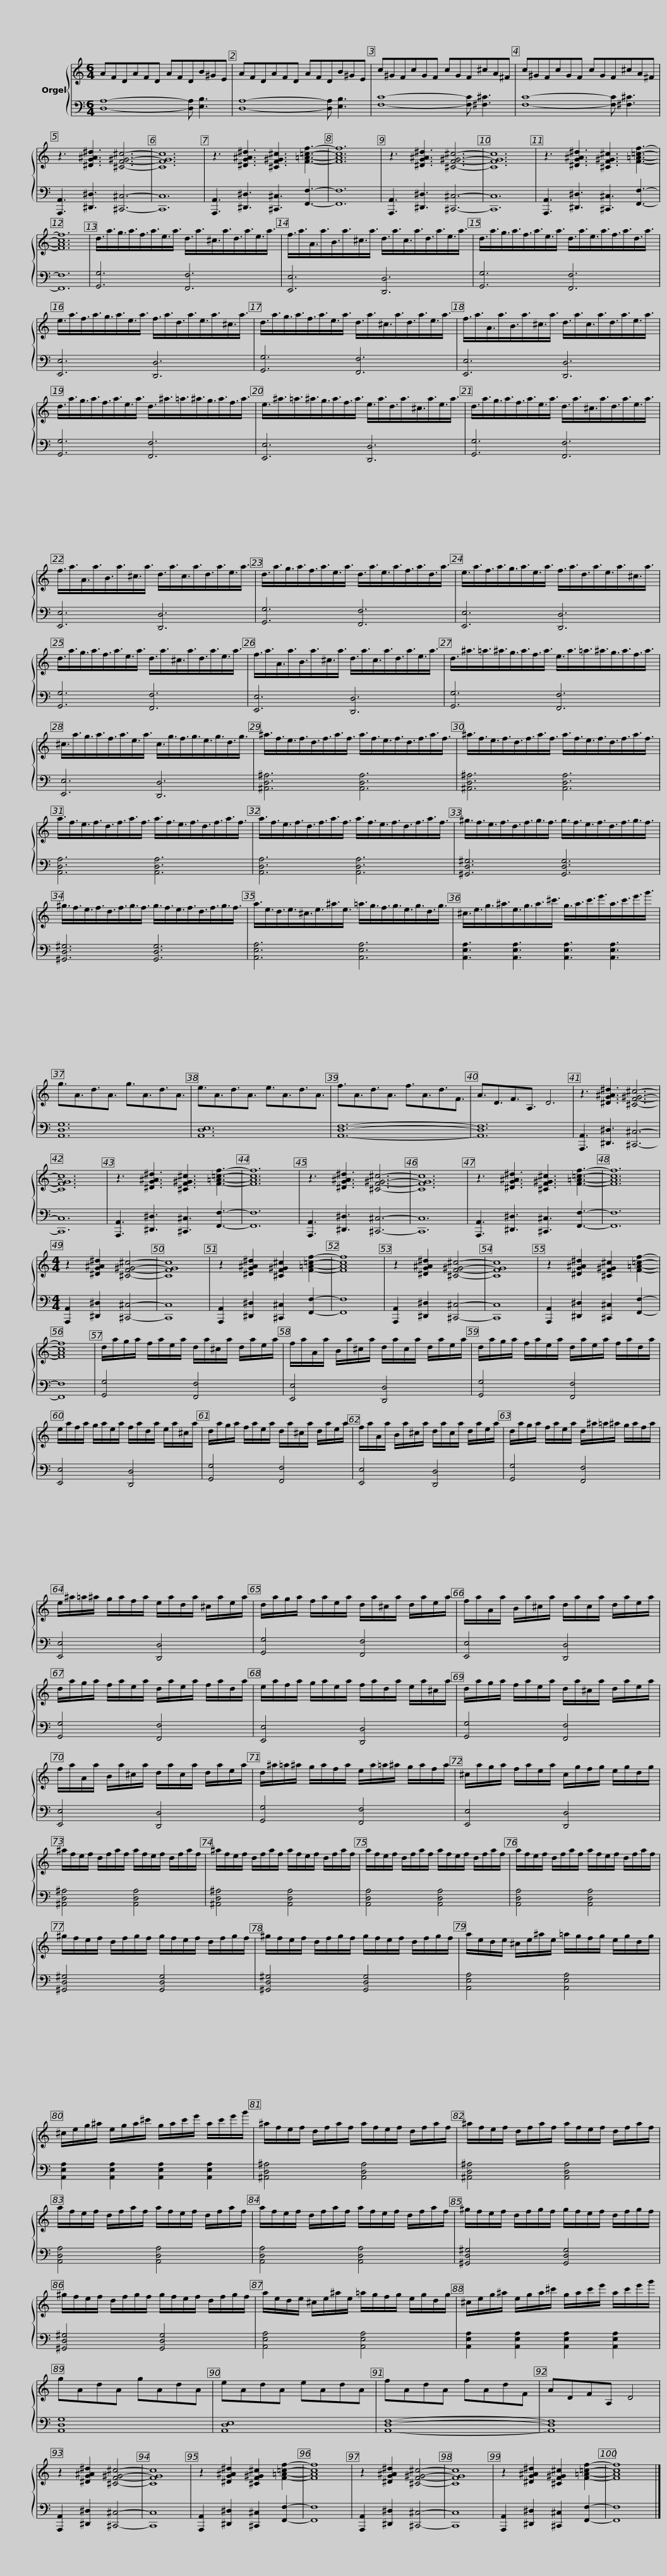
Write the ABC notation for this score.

X:1
%%score { 1 | 2 }
L:1/8
M:6/4
I:linebreak $
K:C
V:1 treble
V:2 bass
V:1
 AFDAFD AFDB^GE | AFDAFD AFDB^GE | c^GFcGF cGF^cA^F |$ c^GFcGF cGF^cA^F | z3 [^DG^A^d]3 [^CF^G^c]6- | %5
 [CFGc]12 | z3 [^DG^A^d]3 [^CF^G^c]3 [F=A=cf]3- | [FAcf]12 |$ z3 [^DG^A^d]3 [^CF^G^c]6- | [CFGc]12 | %10
 z3 [^DG^A^d]3 [^CF^G^c]3 [F=A=cf]3- | [FAcf]12 |$ d3/4a3/4g3/4a3/4f3/4a3/4e3/4a3/4 d3/4a3/4^c3/4a3/4d3/4a3/4e3/4a3/4 |$ f3/4a3/4A3/4a3/4B3/4a3/4^c3/4a3/4 d3/4a3/4c3/4a3/4d3/4a3/4e3/4a3/4 |$ d3/4a3/4g3/4a3/4f3/4a3/4e3/4a3/4 d3/4a3/4e3/4a3/4f3/4a3/4d3/4a3/4 |$ %15
 e3/4a3/4f3/4a3/4g3/4a3/4e3/4a3/4 f3/4a3/4d3/4a3/4e3/4a3/4^c3/4a3/4 |$ d3/4a3/4g3/4a3/4f3/4a3/4e3/4a3/4 d3/4a3/4^c3/4a3/4d3/4a3/4e3/4a3/4 |$ f3/4a3/4A3/4a3/4B3/4a3/4^c3/4a3/4 d3/4a3/4c3/4a3/4d3/4a3/4e3/4a3/4 |$ d3/4a3/4g3/4a3/4f3/4a3/4e3/4a3/4 d3/4^a3/4=a3/4^a3/4g3/4a3/4f3/4a3/4 |$ e3/4^a3/4=a3/4^a3/4g3/4a3/4f3/4a3/4 e3/4a3/4d3/4a3/4^c3/4a3/4e3/4a3/4 |$ %20
 d3/4a3/4g3/4a3/4f3/4a3/4e3/4a3/4 d3/4a3/4^c3/4a3/4d3/4a3/4e3/4a3/4 |$ f3/4a3/4A3/4a3/4B3/4a3/4^c3/4a3/4 d3/4a3/4c3/4a3/4d3/4a3/4e3/4a3/4 |$ d3/4a3/4g3/4a3/4f3/4a3/4e3/4a3/4 d3/4a3/4e3/4a3/4f3/4a3/4d3/4a3/4 |$ e3/4a3/4f3/4a3/4g3/4a3/4e3/4a3/4 f3/4a3/4d3/4a3/4e3/4a3/4^c3/4a3/4 |$ d3/4a3/4g3/4a3/4f3/4a3/4e3/4a3/4 d3/4a3/4^c3/4a3/4d3/4a3/4e3/4a3/4 |$ %25
 f3/4a3/4A3/4a3/4B3/4a3/4^c3/4a3/4 d3/4a3/4c3/4a3/4d3/4a3/4e3/4a3/4 |$ d3/4^a3/4=a3/4^a3/4g3/4a3/4f3/4a3/4 e3/4a3/4=a3/4^a3/4g3/4a3/4f3/4a3/4 |$ ^c3/4a3/4g3/4a3/4f3/4a3/4e3/4a3/4 c3/4g3/4f3/4g3/4e3/4g3/4d3/4g3/4 |$ ^a3/4f3/4e3/4f3/4d3/4f3/4a3/4f3/4 a3/4f3/4e3/4f3/4d3/4f3/4a3/4f3/4 |$ ^a3/4f3/4e3/4f3/4d3/4f3/4a3/4f3/4 a3/4f3/4e3/4f3/4d3/4f3/4a3/4f3/4 |$ %30
 a3/4f3/4e3/4f3/4d3/4f3/4a3/4f3/4 a3/4f3/4e3/4f3/4d3/4f3/4a3/4f3/4 |$ a3/4f3/4e3/4f3/4d3/4f3/4a3/4f3/4 a3/4f3/4e3/4f3/4d3/4f3/4a3/4f3/4 |$ ^g3/4f3/4e3/4f3/4d3/4f3/4g3/4f3/4 g3/4f3/4e3/4f3/4d3/4f3/4g3/4f3/4 |$ ^g3/4f3/4e3/4f3/4d3/4f3/4g3/4f3/4 g3/4f3/4e3/4f3/4d3/4f3/4g3/4f3/4 |$ a3/4e3/4d3/4e3/4^c3/4e3/4^a3/4e3/4 =a3/4g3/4f3/4g3/4e3/4g3/4d3/4g3/4 |$ %35
 ^c3/4e3/4g3/4^a3/4e3/4g3/4a3/4^c'3/4 g3/4a3/4c'3/4e'3/4a3/4c'3/4e'3/4g'3/4 | g3/2A3/2d3/2A3/2 g3/2A3/2d3/2A3/2 |$ e3/2A3/2d3/2A3/2 e3/2A3/2d3/2A3/2 | f3/2A3/2d3/2A3/2 f3/2A3/2d3/2F3/2 | A3/2D3/2F3/2A,3/2 D6 | %40
 z3 [^DG^A^d]3 [^CF^G^c]6- |$ [CFGc]12 | z3 [^DG^A^d]3 [^CF^G^c]3 [F=A=cf]3- | [FAcf]12 | z3 [^DG^A^d]3 [^CF^G^c]6- | %45
 [CFGc]12 |$ z3 [^DG^A^d]3 [^CF^G^c]3 [F=A=cf]3- | [FAcf]12 |[M:4/4] z2 [^DG^A^d]2 [^CF^G^c]4- | [CFGc]8 | %50
 z2 [^DG^A^d]2 [^CF^G^c]2 [F=A=cf]2- | [FAcf]8 |$ z2 [^DG^A^d]2 [^CF^G^c]4- | [CFGc]8 | z2 [^DG^A^d]2 [^CF^G^c]2 [F=A=cf]2- | %55
 [FAcf]8 | d/a/g/a/ f/a/e/a/ d/a/^c/a/ d/a/e/a/ |$ f/a/A/a/ B/a/^c/a/ d/a/c/a/ d/a/e/a/ | d/a/g/a/ f/a/e/a/ d/a/e/a/ f/a/d/a/ |$ e/a/f/a/ g/a/e/a/ f/a/d/a/ e/a/^c/a/ | %60
 d/a/g/a/ f/a/e/a/ d/a/^c/a/ d/a/e/a/ |$ f/a/A/a/ B/a/^c/a/ d/a/c/a/ d/a/e/a/ | d/a/g/a/ f/a/e/a/ d/^a/=a/^a/ g/a/f/a/ |$ e/^a/=a/^a/ g/a/f/a/ e/a/d/a/ ^c/a/e/a/ | d/a/g/a/ f/a/e/a/ d/a/^c/a/ d/a/e/a/ |$ %65
 f/a/A/a/ B/a/^c/a/ d/a/c/a/ d/a/e/a/ | d/a/g/a/ f/a/e/a/ d/a/e/a/ f/a/d/a/ |$ e/a/f/a/ g/a/e/a/ f/a/d/a/ e/a/^c/a/ | d/a/g/a/ f/a/e/a/ d/a/^c/a/ d/a/e/a/ |$ f/a/A/a/ B/a/^c/a/ d/a/c/a/ d/a/e/a/ | %70
 d/^a/=a/^a/ g/a/f/a/ e/a/=a/^a/ g/a/f/a/ |$ ^c/a/g/a/ f/a/e/a/ c/g/f/g/ e/g/d/g/ | ^a/f/e/f/ d/f/a/f/ a/f/e/f/ d/f/a/f/ | ^a/f/e/f/ d/f/a/f/ a/f/e/f/ d/f/a/f/ |$ a/f/e/f/ d/f/a/f/ a/f/e/f/ d/f/a/f/ | %75
 a/f/e/f/ d/f/a/f/ a/f/e/f/ d/f/a/f/ | ^g/f/e/f/ d/f/g/f/ g/f/e/f/ d/f/g/f/ |$ ^g/f/e/f/ d/f/g/f/ g/f/e/f/ d/f/g/f/ | a/e/d/e/ ^c/e/^a/e/ =a/g/f/g/ e/g/d/g/ |$ ^c/e/g/^a/ e/g/a/^c'/ g/a/c'/e'/ a/c'/e'/g'/ | %80
 ^a/f/e/f/ d/f/a/f/ a/f/e/f/ d/f/a/f/ |$ ^a/f/e/f/ d/f/a/f/ a/f/e/f/ d/f/a/f/ | a/f/e/f/ d/f/a/f/ a/f/e/f/ d/f/a/f/ | a/f/e/f/ d/f/a/f/ a/f/e/f/ d/f/a/f/ |$ ^g/f/e/f/ d/f/g/f/ g/f/e/f/ d/f/g/f/ | %85
 ^g/f/e/f/ d/f/g/f/ g/f/e/f/ d/f/g/f/ |$ a/e/d/e/ ^c/e/^a/e/ =a/g/f/g/ e/g/d/g/ | ^c/e/g/^a/ e/g/a/^c'/ g/a/c'/e'/ a/c'/e'/g'/ |$ gAdA gAdA | eAdA eAdA | %90
 fAdA fAdF | ADFA, D4 | z2 [^DG^A^d]2 [^CF^G^c]4- | [CFGc]8 |$ z2 [^DG^A^d]2 [^CF^G^c]2 [F=A=cf]2- | %95
 [FAcf]8 | z2 [^DG^A^d]2 [^CF^G^c]4- | [CFGc]8 | z2 [^DG^A^d]2 [^CF^G^c]2 [F=A=cf]2- | [FAcf]8 |] %100
V:2
 [D,A,]8- [D,A,] [E,B,]3 | [D,A,]8- [D,A,] [E,B,]3 | [F,C]8- [F,C] [^F,^C]3 |$ [F,C]8- [F,C] [^F,^C]3 | [A,,,A,,]3 [^D,,^D,]3 [^C,,^C,]6- | %5
 [C,,C,]12 | [A,,,A,,]3 [^D,,^D,]3 [^C,,^C,]3 [F,,F,]3- | [F,,F,]12 |$ [A,,,A,,]3 [^D,,^D,]3 [^C,,^C,]6- | [C,,C,]12 | %10
 [A,,,A,,]3 [^D,,^D,]3 [^C,,^C,]3 [F,,F,]3- | [F,,F,]12 |$ [G,,G,]6 [F,,F,]6 |$ [E,,E,]6 [D,,D,]6 |$ [G,,G,]6 [F,,F,]6 |$ %15
 [E,,E,]6 [D,,D,]6 |$ [G,,G,]6 [F,,F,]6 |$ [E,,E,]6 [D,,D,]6 |$ [G,,G,]6 [F,,F,]6 |$ [E,,E,]6 [D,,D,]6 |$ %20
 [G,,G,]6 [F,,F,]6 |$ [E,,E,]6 [D,,D,]6 |$ [G,,G,]6 [F,,F,]6 |$ [E,,E,]6 [D,,D,]6 |$ [G,,G,]6 [F,,F,]6 |$ %25
 [E,,E,]6 [D,,D,]6 |$ [G,,G,]6 [F,,F,]6 |$ [E,,E,]6 [D,,D,]6 |$ [^A,,D,^A,]6 [A,,D,A,]6 |$ [^A,,D,^A,]6 [A,,D,A,]6 |$ %30
 [A,,D,A,]6 [A,,D,A,]6 |$ [A,,D,A,]6 [A,,D,A,]6 |$ [^G,,D,^G,]6 [G,,D,G,]6 |$ [^G,,D,^G,]6 [G,,D,G,]6 |$ [A,,E,A,]6 [A,,E,A,]6 |$ %35
 [A,,E,A,]3 [A,,E,A,]3 [A,,E,A,]3 [A,,E,A,]3 | [A,,D,G,]12 |$ [A,,D,E,]12 | [A,,D,F,]12- | [A,,D,F,]12 | %40
 [A,,,A,,]3 [^D,,^D,]3 [^C,,^C,]6- |$ [C,,C,]12 | [A,,,A,,]3 [^D,,^D,]3 [^C,,^C,]3 [F,,F,]3- | [F,,F,]12 | [A,,,A,,]3 [^D,,^D,]3 [^C,,^C,]6- | %45
 [C,,C,]12 |$ [A,,,A,,]3 [^D,,^D,]3 [^C,,^C,]3 [F,,F,]3- | [F,,F,]12 |[M:4/4] [A,,,A,,]2 [^D,,^D,]2 [^C,,^C,]4- | [C,,C,]8 | %50
 [A,,,A,,]2 [^D,,^D,]2 [^C,,^C,]2 [F,,F,]2- | [F,,F,]8 |$ [A,,,A,,]2 [^D,,^D,]2 [^C,,^C,]4- | [C,,C,]8 | [A,,,A,,]2 [^D,,^D,]2 [^C,,^C,]2 [F,,F,]2- | %55
 [F,,F,]8 | [G,,G,]4 [F,,F,]4 |$ [E,,E,]4 [D,,D,]4 | [G,,G,]4 [F,,F,]4 |$ [E,,E,]4 [D,,D,]4 | %60
 [G,,G,]4 [F,,F,]4 |$ [E,,E,]4 [D,,D,]4 | [G,,G,]4 [F,,F,]4 |$ [E,,E,]4 [D,,D,]4 | [G,,G,]4 [F,,F,]4 |$ %65
 [E,,E,]4 [D,,D,]4 | [G,,G,]4 [F,,F,]4 |$ [E,,E,]4 [D,,D,]4 | [G,,G,]4 [F,,F,]4 |$ [E,,E,]4 [D,,D,]4 | %70
 [G,,G,]4 [F,,F,]4 |$ [E,,E,]4 [D,,D,]4 | [^A,,D,^A,]4 [A,,D,A,]4 | [^A,,D,^A,]4 [A,,D,A,]4 |$ [A,,D,A,]4 [A,,D,A,]4 | %75
 [A,,D,A,]4 [A,,D,A,]4 | [^G,,D,^G,]4 [G,,D,G,]4 |$ [^G,,D,^G,]4 [G,,D,G,]4 | [A,,E,A,]4 [A,,E,A,]4 |$ [A,,E,A,]2 [A,,E,A,]2 [A,,E,A,]2 [A,,E,A,]2 | %80
 [^A,,D,^A,]4 [A,,D,A,]4 |$ [^A,,D,^A,]4 [A,,D,A,]4 | [A,,D,A,]4 [A,,D,A,]4 | [A,,D,A,]4 [A,,D,A,]4 |$ [^G,,D,^G,]4 [G,,D,G,]4 | %85
 [^G,,D,^G,]4 [G,,D,G,]4 |$ [A,,E,A,]4 [A,,E,A,]4 | [A,,E,A,]2 [A,,E,A,]2 [A,,E,A,]2 [A,,E,A,]2 |$ [A,,D,G,]8 | [A,,D,E,]8 | %90
 [A,,D,F,]8- | [A,,D,F,]8 | [A,,,A,,]2 [^D,,^D,]2 [^C,,^C,]4- | [C,,C,]8 |$ [A,,,A,,]2 [^D,,^D,]2 [^C,,^C,]2 [F,,F,]2- | %95
 [F,,F,]8 | [A,,,A,,]2 [^D,,^D,]2 [^C,,^C,]4- | [C,,C,]8 | [A,,,A,,]2 [^D,,^D,]2 [^C,,^C,]2 [F,,F,]2- | [F,,F,]8 |] %100
